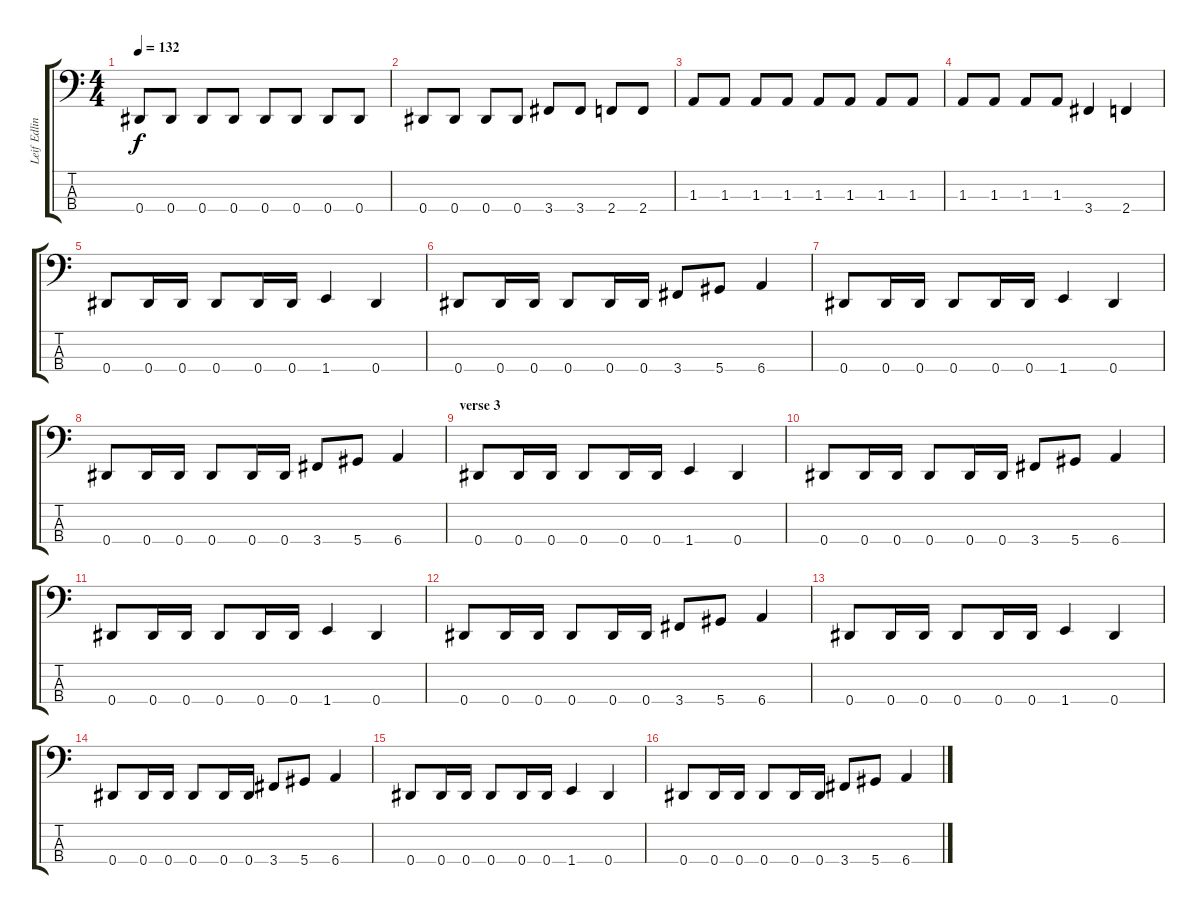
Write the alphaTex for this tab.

\track ("Leif Edling" "Leif Edlin") {instrument electricbasspick}
\staff {score tabs}
\tuning (Gb2 Db2 Ab1 Eb1) {hide}
\ts (4 4)
\tempo 132
\clef f4
\ks c
0.4.8{dy f} 0.4.8 0.4.8 0.4.8 0.4.8 0.4.8 0.4.8 0.4.8 |
0.4.8 0.4.8 0.4.8 0.4.8 3.4.8 3.4.8 2.4.8 2.4.8 |
1.3.8 1.3.8 1.3.8 1.3.8 1.3.8 1.3.8 1.3.8 1.3.8 |
1.3.8 1.3.8 1.3.8 1.3.8 3.4.4 2.4.4 |
0.4.8 0.4.16 0.4.16 0.4.8 0.4.16 0.4.16 1.4.4 0.4.4 |
0.4.8 0.4.16 0.4.16 0.4.8 0.4.16 0.4.16 3.4.8 5.4.8 6.4.4 |
0.4.8 0.4.16 0.4.16 0.4.8 0.4.16 0.4.16 1.4.4 0.4.4 |
0.4.8 0.4.16 0.4.16 0.4.8 0.4.16 0.4.16 3.4.8 5.4.8 6.4.4 |
\section ("" "verse 3")
0.4.8 0.4.16 0.4.16 0.4.8 0.4.16 0.4.16 1.4.4 0.4.4 |
0.4.8 0.4.16 0.4.16 0.4.8 0.4.16 0.4.16 3.4.8 5.4.8 6.4.4 |
0.4.8 0.4.16 0.4.16 0.4.8 0.4.16 0.4.16 1.4.4 0.4.4 |
0.4.8 0.4.16 0.4.16 0.4.8 0.4.16 0.4.16 3.4.8 5.4.8 6.4.4 |
0.4.8 0.4.16 0.4.16 0.4.8 0.4.16 0.4.16 1.4.4 0.4.4 |
0.4.8 0.4.16 0.4.16 0.4.8 0.4.16 0.4.16 3.4.8 5.4.8 6.4.4 |
0.4.8 0.4.16 0.4.16 0.4.8 0.4.16 0.4.16 1.4.4 0.4.4 |
0.4.8 0.4.16 0.4.16 0.4.8 0.4.16 0.4.16 3.4.8 5.4.8 6.4.4
